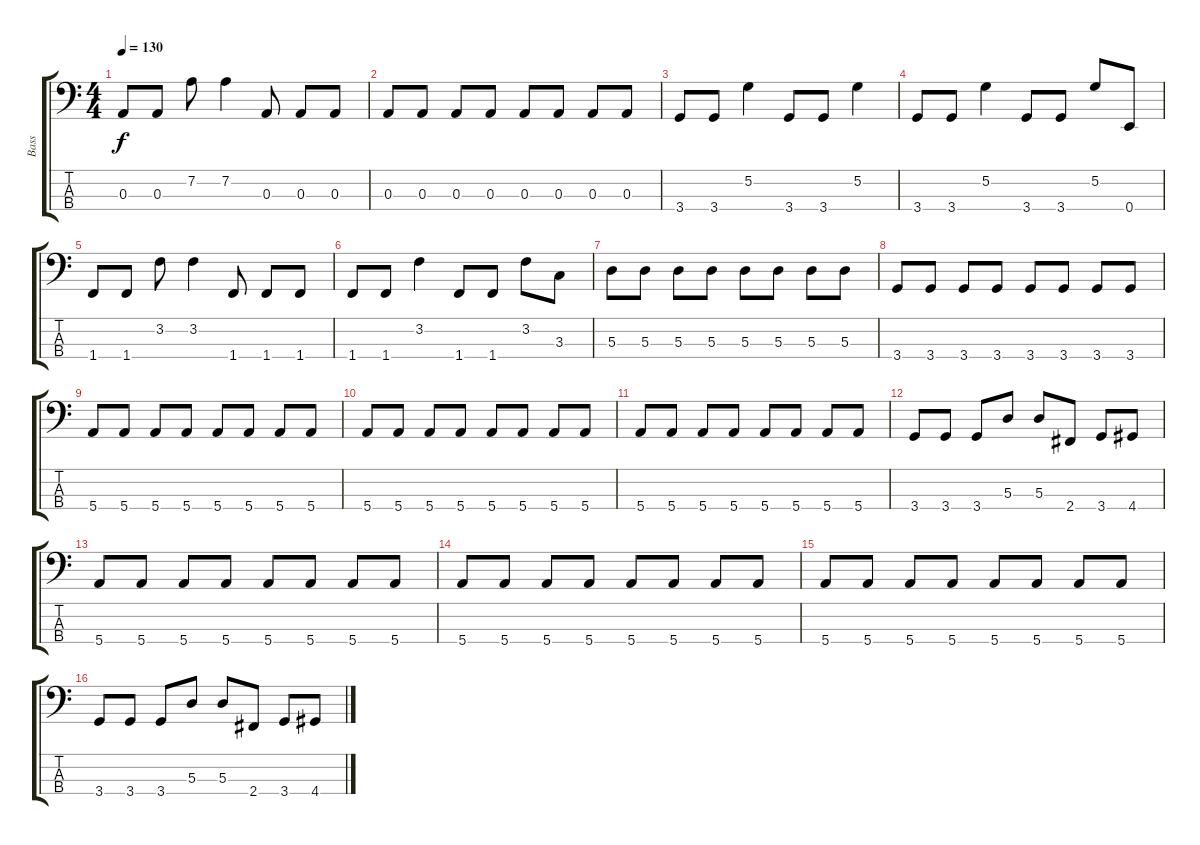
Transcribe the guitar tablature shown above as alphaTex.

\track ("Bass" "Bass") {instrument slapbass1}
\staff {score tabs}
\tuning (G2 D2 A1 E1) {hide}
\ts (4 4)
\tempo 130
\clef f4
\ks c
0.3.8{dy f} 0.3.8 7.2.8 7.2.4 0.3.8 0.3.8 0.3.8 |
0.3.8 0.3.8 0.3.8 0.3.8 0.3.8 0.3.8 0.3.8 0.3.8 |
3.4.8 3.4.8 5.2.4 3.4.8 3.4.8 5.2.4 |
3.4.8 3.4.8 5.2.4 3.4.8 3.4.8 5.2.8 0.4.8 |
1.4.8 1.4.8 3.2.8 3.2.4 1.4.8 1.4.8 1.4.8 |
1.4.8 1.4.8 3.2.4 1.4.8 1.4.8 3.2.8 3.3.8 |
5.3.8 5.3.8 5.3.8 5.3.8 5.3.8 5.3.8 5.3.8 5.3.8 |
3.4.8 3.4.8 3.4.8 3.4.8 3.4.8 3.4.8 3.4.8 3.4.8 |
5.4.8 5.4.8 5.4.8 5.4.8 5.4.8 5.4.8 5.4.8 5.4.8 |
5.4.8 5.4.8 5.4.8 5.4.8 5.4.8 5.4.8 5.4.8 5.4.8 |
5.4.8 5.4.8 5.4.8 5.4.8 5.4.8 5.4.8 5.4.8 5.4.8 |
3.4.8 3.4.8 3.4.8 5.3.8 5.3.8 2.4.8 3.4.8 4.4.8 |
5.4.8 5.4.8 5.4.8 5.4.8 5.4.8 5.4.8 5.4.8 5.4.8 |
5.4.8 5.4.8 5.4.8 5.4.8 5.4.8 5.4.8 5.4.8 5.4.8 |
5.4.8 5.4.8 5.4.8 5.4.8 5.4.8 5.4.8 5.4.8 5.4.8 |
3.4.8 3.4.8 3.4.8 5.3.8 5.3.8 2.4.8 3.4.8 4.4.8
